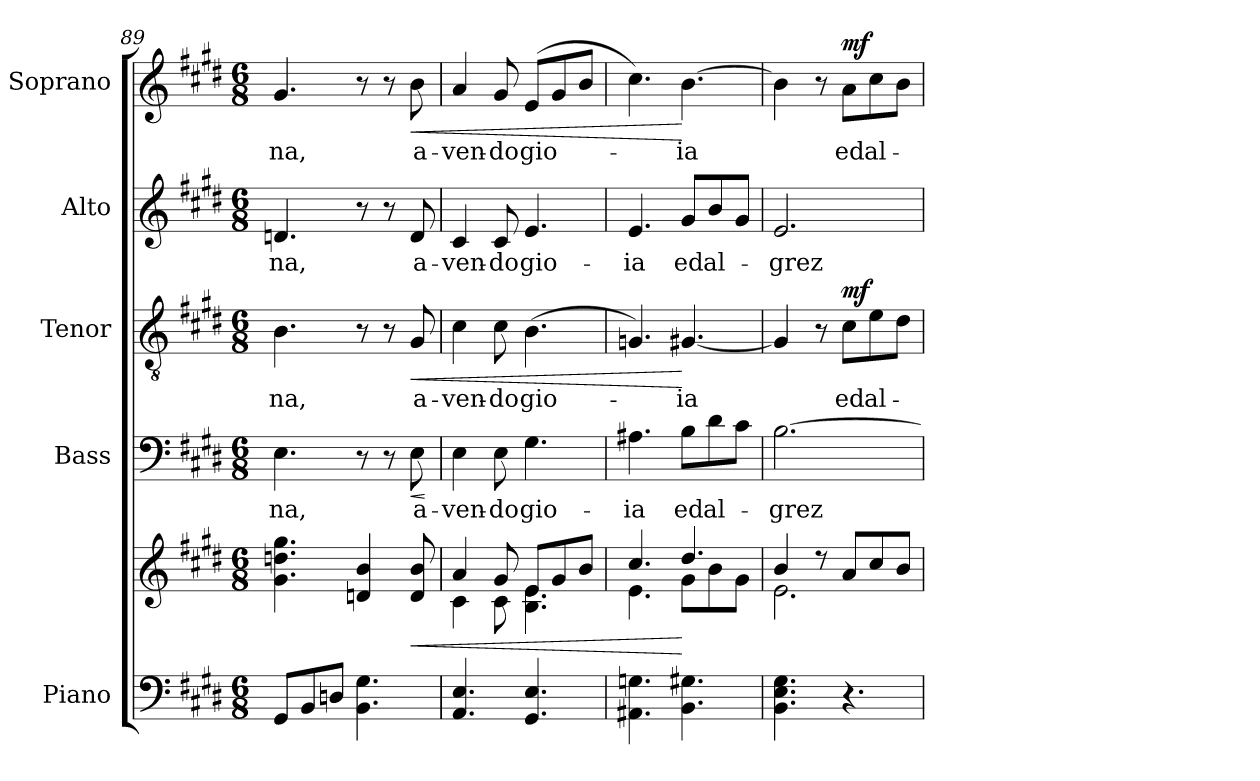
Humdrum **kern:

**kern	**kern	**dynam	**kern	**text	**dynam	**kern	**text	**dynam	**kern	**text	**kern	**text	**dynam
*part5	*part5	*part5	*part4	*part4	*part4	*part3	*part3	*part3	*part2	*part2	*part1	*part1	*part1
*staff6	*staff5	*staff5/6	*staff4	*staff4	*staff4	*staff3	*staff3	*staff3	*staff2	*staff2	*staff1	*staff1	*staff1
*I"Piano	*	*	*I"Bass	*	*	*I"Tenor	*	*	*I"Alto	*	*I"Soprano	*	*
*I'Pno.	*	*	*I'B.	*	*	*I'T.	*	*	*I'A.	*	*I'S.	*	*
*clefF4	*clefG2	*	*clefF4	*	*	*clefGv2	*	*	*clefG2	*	*clefG2	*	*
*	*	*	*	*	*	*ITrd7c12	*	*	*	*	*	*	*
*k[f#c#g#d#]	*k[f#c#g#d#]	*	*k[f#c#g#d#]	*	*	*k[f#c#g#d#]	*	*	*k[f#c#g#d#]	*	*k[f#c#g#d#]	*	*
*E:	*E:	*	*E:	*	*	*E:	*	*	*E:	*	*E:	*	*
*M6/8	*M6/8	*	*M6/8	*	*	*M6/8	*	*	*M6/8	*	*M6/8	*	*
=89	=89	=89	=89	=89	=89	=89	=89	=89	=89	=89	=89	=89	=89
!	!	!	!	!LO:LY:b:color=#000000	!	!	!	!	!	!	!	!	!
!	!	!	!	!	!	!	!LO:LY:b:color=#000000	!	!	!	!	!	!
!	!	!	!	!	!	!	!	!	!	!LO:LY:b:color=#000000	!	!	!
!	!	!	!	!	!	!	!	!	!	!	!	!LO:LY:b:color=#000000	!
8GG#i/L	4.g#i\ 4.ddni 4.gg#i	.	4.Ei\	-na,	.	4.BBi\	-na,	.	4.dni/	-na,	4.g#i/	-na,	.
8BBi/	.	.	.	.	.	.	.	.	.	.	.	.	.
8Dni/J	.	.	.	.	.	.	.	.	.	.	.	.	.
4.BBi\ 4.G#i	4dni/ 4bi	.	8r	.	.	8r	.	.	8r	.	8r	.	.
.	.	.	8r	.	.	8r	.	.	8r	.	8r	.	.
!	!	!LO:HP:b	!	!	!	!	!	!	!	!	!	!	!
!	!	!	!	!LO:LY:b:color=#000000	!LO:HP:b	!	!	!	!	!	!	!	!
!	!	!	!	!	!	!	!LO:LY:b:color=#000000	!LO:HP:b	!	!	!	!	!
!	!	!	!	!	!	!	!	!	!	!LO:LY:b:color=#000000	!	!	!
!	!	!	!	!	!	!	!	!	!	!	!	!LO:LY:b:color=#000000	!LO:HP:b
.	8di/ 8bi	<	8Ei\	a-	<	8GG#i/	a-	<	8di/	a-	8bi\	a-	<
.	.	.	.	.	[	.	.	.	.	.	.	.	.
!!LO:PB:g=z
=90	=90	=90	=90	=90	=90	=90	=90	=90	=90	=90	=90	=90	=90
*	*^	*	*	*	*	*	*	*	*	*	*	*	*
!	!	!	!	!	!LO:LY:b:color=#000000	!	!	!	!	!	!	!	!	!
!	!	!	!	!	!	!	!	!LO:LY:b:color=#000000	!	!	!	!	!	!
!	!	!	!	!	!	!	!	!	!	!	!LO:LY:b:color=#000000	!	!	!
!	!	!	!	!	!	!	!	!	!	!	!	!	!LO:LY:b:color=#000000	!
4.AAi/ 4.Ei	4ai/	4c#i\	.	4Ei\	-ven-	.	4C#i\	-ven-	.	4c#i/	-ven-	4ai/	-ven-	.
!	!	!	!	!	!LO:LY:b:color=#000000	!	!	!	!	!	!	!	!	!
!	!	!	!	!	!	!	!	!LO:LY:b:color=#000000	!	!	!	!	!	!
!	!	!	!	!	!	!	!	!	!	!	!LO:LY:b:color=#000000	!	!	!
!	!	!	!	!	!	!	!	!	!	!	!	!	!LO:LY:b:color=#000000	!
.	8g#i/	8c#i\	.	8Ei\	-do	.	8C#i\	-do	.	8c#i/	-do	8g#i/	-do	.
!	!	!	!	!	!LO:LY:b:color=#000000	!	!	!	!	!	!	!	!	!
!	!	!	!	!	!	!	!	!LO:LY:b:color=#000000	!	!	!	!	!	!
!	!	!	!	!	!	!	!	!	!	!	!LO:LY:b:color=#000000	!	!	!
!	!	!	!	!	!	!	!	!	!	!	!	!	!LO:LY:b:color=#000000	!
4.GG#i/ 4.Ei	8ei/L	4.Bi\ 4.ei	.	4.G#i\	gio-	.	(4.BBi\	gio-	.	4.ei/	gio-	(8ei/L	gio-	.
.	8g#i/	.	.	.	.	.	.	.	.	.	.	8g#i/	.	.
.	8bi/J	.	.	.	.	.	.	.	.	.	.	8bi/J	.	.
=91	=91	=91	=91	=91	=91	=91	=91	=91	=91	=91	=91	=91	=91	=91
!	!	!	!	!	!LO:LY:b:color=#000000	!	!	!	!	!	!	!	!	!
!	!	!	!	!	!	!	!	!	!	!	!LO:LY:b:color=#000000	!	!	!
4.AA#Xi\ 4.Gni	4.cc#i/	4.ei\	.	4.A#Xi\	-ia	.	4.GGni/)	.	.	4.ei/	-ia	4.cc#i\)	.	.
!	!	!	!	!	!LO:LY:b:color=#000000	!	!	!	!	!	!	!	!	!
!	!	!	!	!	!	!	!	!LO:LY:b:color=#000000	!	!	!	!	!	!
!	!	!	!	!	!	!	!	!	!	!	!LO:LY:b:color=#000000	!	!	!
!	!	!	!	!	!	!	!	!	!	!	!	!	!LO:LY:b:color=#000000	!
4.BBi\ 4.G#Xi	4.dd#i/	8g#i\L	[	8Bi\L	ed	.	[<4.GG#Xi/	-ia	[	8g#i/L	ed	[>4.bi\	-ia	[
!	!	!	!	!	!LO:LY:b:color=#000000	!	!	!	!	!	!	!	!	!
!	!	!	!	!	!	!	!	!	!	!	!LO:LY:b:color=#000000	!	!	!
.	.	8bi\	.	8d#i\	al-	.	.	.	.	8bi/	al-	.	.	.
.	.	8g#i\J	.	8c#i\J	.	.	.	.	.	8g#i/J	.	.	.	.
=92	=92	=92	=92	=92	=92	=92	=92	=92	=92	=92	=92	=92	=92	=92
!	!	!	!	!	!LO:LY:b:color=#000000	!	!	!	!	!	!	!	!	!
!	!	!	!	!	!	!	!	!	!	!	!LO:LY:b:color=#000000	!	!	!
4.BBi\ 4.Ei 4.G#i	4bi/	2.ei\	.	[>2.Bi\	-grez-	.	4GG#i/]	.	.	2.ei/	-grez-	4bi\]	.	.
.	8r	.	.	.	.	.	8r	.	.	.	.	8r	.	.
!	!	!	!	!	!	!	!	!LO:LY:b:color=#000000	!	!	!	!	!	!
!	!	!	!	!	!	!	!	!	!	!	!	!	!LO:LY:b:color=#000000	!
4.r	8ai/L	.	mf mf	.	.	.	8C#i\L	ed	mf	.	.	8ai\L	ed	mf
!	!	!	!	!	!	!	!	!LO:LY:b:color=#000000	!	!	!	!	!	!
!	!	!	!	!	!	!	!	!	!	!	!	!	!LO:LY:b:color=#000000	!
.	8cc#i/	.	.	.	.	.	8Ei\	al-	.	.	.	8cc#i\	al-	.
.	8bi/J	.	.	.	.	.	8D#i\J	.	.	.	.	8bi\J	.	.
*	*v	*v	*	*	*	*	*	*	*	*	*	*	*	*
=	=	=	=	=	=	=	=	=	=	=	=	=	=
*-	*-	*-	*-	*-	*-	*-	*-	*-	*-	*-	*-	*-	*-
